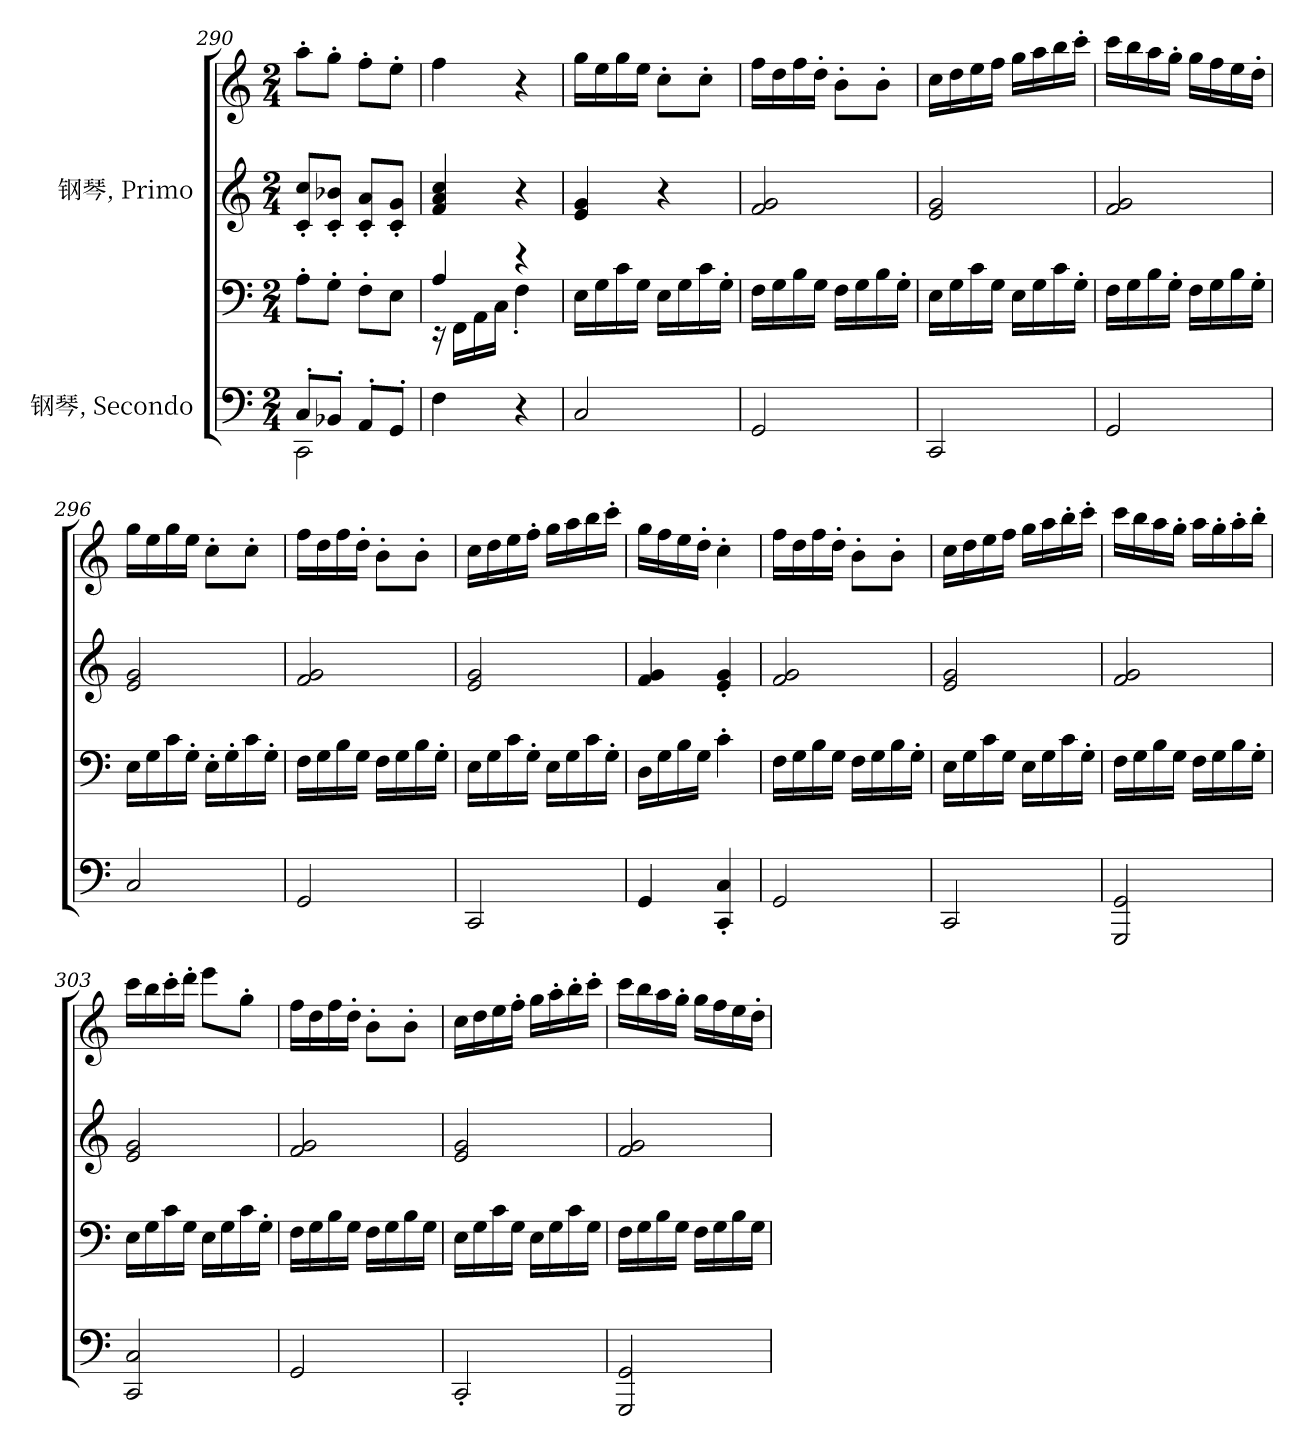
**kern	**kern	**kern	**kern
*part2	*part2	*part1	*part1
*staff4	*staff3	*staff2	*staff1
*I"钢琴, Secondo	*	*I"钢琴, Primo	*
*clefF4	*clefF4	*clefG2	*clefG2
*k[]	*k[]	*k[]	*k[]
*M2/4	*M2/4	*M2/4	*M2/4
=290	=290	=290	=290
*^	*	*	*
8C'/L	2CC\	8A'\L	8c/' 8cc/'L	8aa'\L
8BB-X'/J	.	8G'\J	8c/' 8b-X/'J	8gg'\J
8AA'/L	.	8F'\L	8c/' 8a/'L	8ff'\L
8GG'/J	.	8E\J	8c/' 8g/'J	8ee'\J
*v	*v	*	*	*
!!LO:LB:g=z
=291	=291	=291	=291
*	*^	*	*
4F\	4A/	16r	4f/ 4a/ 4cc/	4ff\
.	.	16FF\LL	.	.
.	.	16AA\	.	.
.	.	16C\JJ	.	.
4r	4r	4F'\	4r	4r
*	*v	*v	*	*
=292	=292	=292	=292
2C/	16E\LL	4e/ 4g/	16gg\LL
.	16G\	.	16ee\
.	16c\	.	16gg\
.	16G\JJ	.	16ee\JJ
.	16E\LL	4r	8cc'\L
.	16G\	.	.
.	16c\	.	8cc'\J
.	16G'\JJ	.	.
=293	=293	=293	=293
2GG/	16F\LL	2f/ 2g/	16ff\LL
.	16G\	.	16dd\
.	16B\	.	16ff\
.	16G\JJ	.	16dd'\JJ
.	16F\LL	.	8b'\L
.	16G\	.	.
.	16B\	.	8b'\J
.	16G'\JJ	.	.
=294	=294	=294	=294
2CC/	16E\LL	2e/ 2g/	16cc\LL
.	16G\	.	16dd\
.	16c\	.	16ee\
.	16G\JJ	.	16ff\JJ
.	16E\LL	.	16gg\LL
.	16G\	.	16aa\
.	16c\	.	16bb\
.	16G'\JJ	.	16ccc'\JJ
=295	=295	=295	=295
2GG/	16F\LL	2f/ 2g/	16ccc\LL
.	16G\	.	16bb\
.	16B\	.	16aa\
.	16G'\JJ	.	16gg'\JJ
.	16F\LL	.	16gg\LL
.	16G\	.	16ff\
.	16B\	.	16ee\
.	16G'\JJ	.	16dd'\JJ
!!LO:PB:g=z
=296	=296	=296	=296
2C/	16E\LL	2e/ 2g/	16gg\LL
.	16G\	.	16ee\
.	16c\	.	16gg\
.	16G'\JJ	.	16ee\JJ
.	16E'\LL	.	8cc'\L
.	16G'\	.	.
.	16c\	.	8cc'\J
.	16G'\JJ	.	.
=297	=297	=297	=297
2GG/	16F\LL	2f/ 2g/	16ff\LL
.	16G\	.	16dd\
.	16B\	.	16ff\
.	16G\JJ	.	16dd'\JJ
.	16F\LL	.	8b'\L
.	16G\	.	.
.	16B\	.	8b'\J
.	16G'\JJ	.	.
=298	=298	=298	=298
2CC/	16E\LL	2e/ 2g/	16cc\LL
.	16G\	.	16dd\
.	16c\	.	16ee\
.	16G'\JJ	.	16ff'\JJ
.	16E\LL	.	16gg\LL
.	16G\	.	16aa\
.	16c\	.	16bb\
.	16G'\JJ	.	16ccc'\JJ
=299	=299	=299	=299
4GG/	16D\LL	4f/ 4g/	16gg\LL
.	16G\	.	16ff\
.	16B\	.	16ee\
.	16G\JJ	.	16dd'\JJ
4CC/' 4C/'	4c'\	4e/' 4g/'	4cc'\
=300	=300	=300	=300
2GG/	16F\LL	2f/ 2g/	16ff\LL
.	16G\	.	16dd\
.	16B\	.	16ff\
.	16G\JJ	.	16dd'\JJ
.	16F\LL	.	8b'\L
.	16G\	.	.
.	16B\	.	8b'\J
.	16G'\JJ	.	.
!!LO:LB:g=z
=301	=301	=301	=301
2CC/	16E\LL	2e/ 2g/	16cc\LL
.	16G\	.	16dd\
.	16c\	.	16ee\
.	16G\JJ	.	16ff\JJ
.	16E\LL	.	16gg\LL
.	16G\	.	16aa\
.	16c\	.	16bb'\
.	16G'\JJ	.	16ccc'\JJ
=302	=302	=302	=302
2GGG/ 2GG/	16F\LL	2f/ 2g/	16ccc\LL
.	16G\	.	16bb\
.	16B\	.	16aa\
.	16G\JJ	.	16gg'\JJ
.	16F\LL	.	16aa\LL
.	16G\	.	16gg'\
.	16B\	.	16aa'\
.	16G'\JJ	.	16bb'\JJ
=303	=303	=303	=303
2CC/ 2C/	16E\LL	2e/ 2g/	16ccc\LL
.	16G\	.	16bb\
.	16c\	.	16ccc'\
.	16G\JJ	.	16ddd'\JJ
.	16E\LL	.	8eee\L
.	16G\	.	.
.	16c\	.	8gg'\J
.	16G'\JJ	.	.
=304	=304	=304	=304
2GG/	16F\LL	2f/ 2g/	16ff\LL
.	16G\	.	16dd\
.	16B\	.	16ff\
.	16G\JJ	.	16dd'\JJ
.	16F\LL	.	8b'\L
.	16G\	.	.
.	16B\	.	8b'\J
.	16G\JJ	.	.
!!LO:LB:g=z
=305	=305	=305	=305
2CC'/	16E\LL	2e/ 2g/	16cc\LL
.	16G\	.	16dd\
.	16c\	.	16ee\
.	16G\JJ	.	16ff'\JJ
.	16E\LL	.	16gg\LL
.	16G\	.	16aa'\
.	16c\	.	16bb'\
.	16G\JJ	.	16ccc'\JJ
=306	=306	=306	=306
2GGG/ 2GG/	16F\LL	2f/ 2g/	16ccc\LL
.	16G\	.	16bb\
.	16B\	.	16aa\
.	16G\JJ	.	16gg'\JJ
.	16F\LL	.	16gg\LL
.	16G\	.	16ff\
.	16B\	.	16ee\
.	16G\JJ	.	16dd'\JJ
=	=	=	=
*-	*-	*-	*-
